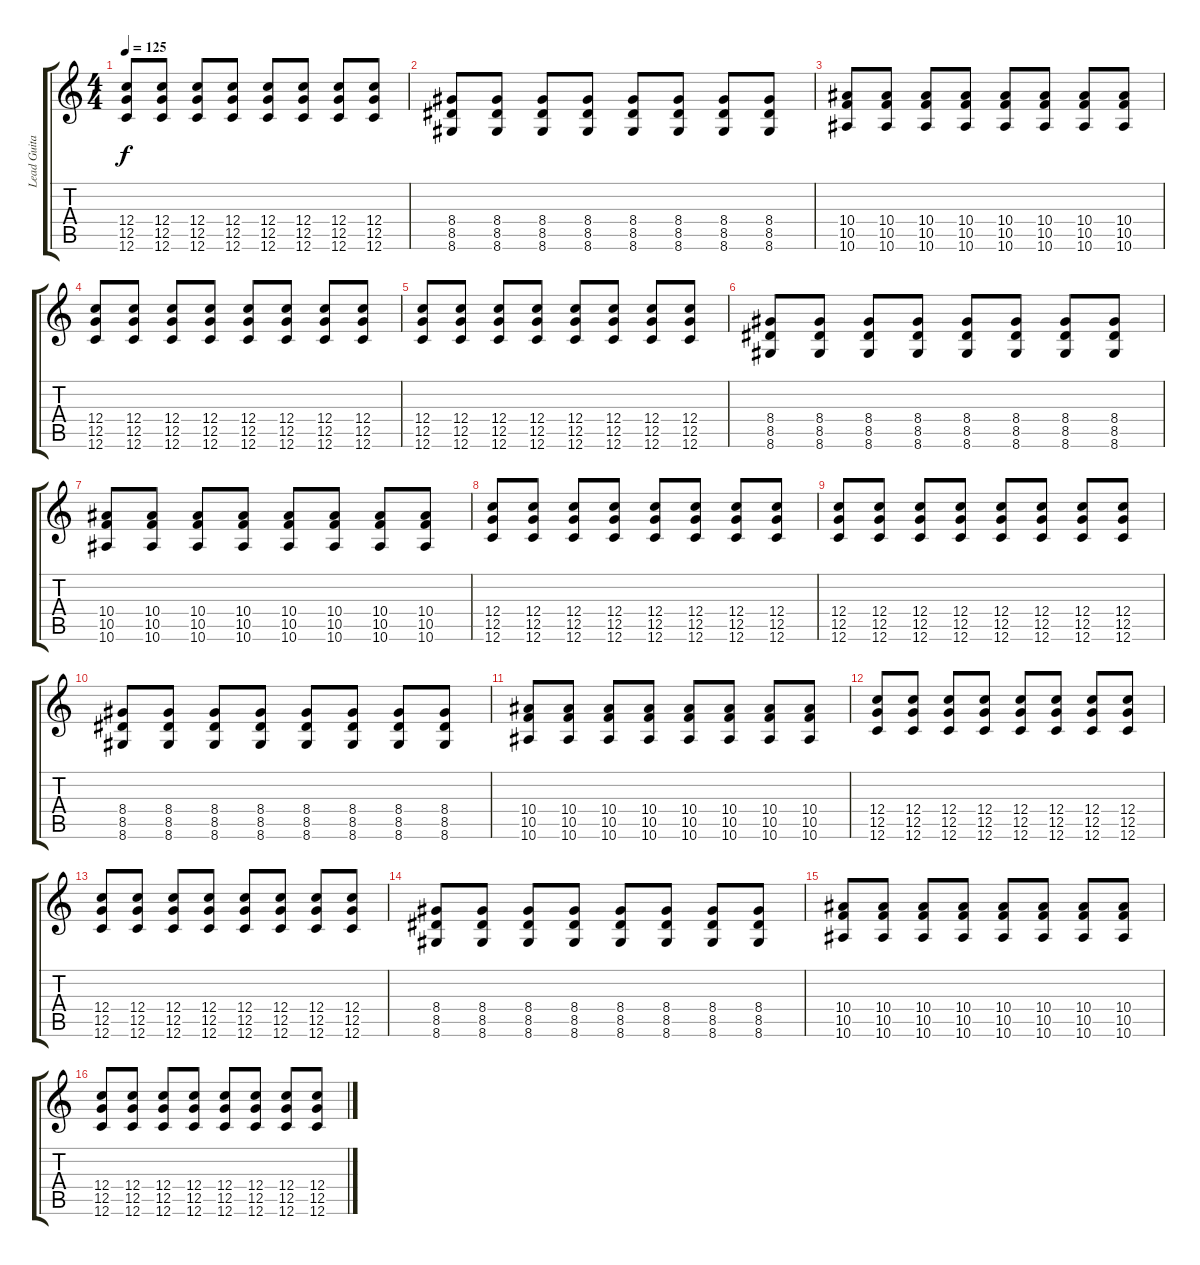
\track ("Lead Guitar - Lee Malia" "Lead Guita") {instrument distortionguitar}
\staff {score tabs}
\tuning (D4 A3 F3 C3 G2 C2) {hide}
\ts (4 4)
\tempo 125
\clef g2
\ks c
(12.4 12.5 12.6).8{dy f} (12.4 12.5 12.6).8 (12.4 12.5 12.6).8 (12.4 12.5 12.6).8 (12.4 12.5 12.6).8 (12.4 12.5 12.6).8 (12.4 12.5 12.6).8 (12.4 12.5 12.6).8 |
(8.4 8.5 8.6).8 (8.4 8.5 8.6).8 (8.4 8.5 8.6).8 (8.4 8.5 8.6).8 (8.4 8.5 8.6).8 (8.4 8.5 8.6).8 (8.4 8.5 8.6).8 (8.4 8.5 8.6).8 |
(10.4 10.5 10.6).8 (10.4 10.5 10.6).8 (10.4 10.5 10.6).8 (10.4 10.5 10.6).8 (10.4 10.5 10.6).8 (10.4 10.5 10.6).8 (10.4 10.5 10.6).8 (10.4 10.5 10.6).8 |
(12.4 12.5 12.6).8 (12.4 12.5 12.6).8 (12.4 12.5 12.6).8 (12.4 12.5 12.6).8 (12.4 12.5 12.6).8 (12.4 12.5 12.6).8 (12.4 12.5 12.6).8 (12.4 12.5 12.6).8 |
(12.4 12.5 12.6).8 (12.4 12.5 12.6).8 (12.4 12.5 12.6).8 (12.4 12.5 12.6).8 (12.4 12.5 12.6).8 (12.4 12.5 12.6).8 (12.4 12.5 12.6).8 (12.4 12.5 12.6).8 |
(8.4 8.5 8.6).8 (8.4 8.5 8.6).8 (8.4 8.5 8.6).8 (8.4 8.5 8.6).8 (8.4 8.5 8.6).8 (8.4 8.5 8.6).8 (8.4 8.5 8.6).8 (8.4 8.5 8.6).8 |
(10.4 10.5 10.6).8 (10.4 10.5 10.6).8 (10.4 10.5 10.6).8 (10.4 10.5 10.6).8 (10.4 10.5 10.6).8 (10.4 10.5 10.6).8 (10.4 10.5 10.6).8 (10.4 10.5 10.6).8 |
(12.4 12.5 12.6).8 (12.4 12.5 12.6).8 (12.4 12.5 12.6).8 (12.4 12.5 12.6).8 (12.4 12.5 12.6).8 (12.4 12.5 12.6).8 (12.4 12.5 12.6).8 (12.4 12.5 12.6).8 |
(12.4 12.5 12.6).8 (12.4 12.5 12.6).8 (12.4 12.5 12.6).8 (12.4 12.5 12.6).8 (12.4 12.5 12.6).8 (12.4 12.5 12.6).8 (12.4 12.5 12.6).8 (12.4 12.5 12.6).8 |
(8.4 8.5 8.6).8 (8.4 8.5 8.6).8 (8.4 8.5 8.6).8 (8.4 8.5 8.6).8 (8.4 8.5 8.6).8 (8.4 8.5 8.6).8 (8.4 8.5 8.6).8 (8.4 8.5 8.6).8 |
(10.4 10.5 10.6).8 (10.4 10.5 10.6).8 (10.4 10.5 10.6).8 (10.4 10.5 10.6).8 (10.4 10.5 10.6).8 (10.4 10.5 10.6).8 (10.4 10.5 10.6).8 (10.4 10.5 10.6).8 |
(12.4 12.5 12.6).8 (12.4 12.5 12.6).8 (12.4 12.5 12.6).8 (12.4 12.5 12.6).8 (12.4 12.5 12.6).8 (12.4 12.5 12.6).8 (12.4 12.5 12.6).8 (12.4 12.5 12.6).8 |
(12.4 12.5 12.6).8 (12.4 12.5 12.6).8 (12.4 12.5 12.6).8 (12.4 12.5 12.6).8 (12.4 12.5 12.6).8 (12.4 12.5 12.6).8 (12.4 12.5 12.6).8 (12.4 12.5 12.6).8 |
(8.4 8.5 8.6).8 (8.4 8.5 8.6).8 (8.4 8.5 8.6).8 (8.4 8.5 8.6).8 (8.4 8.5 8.6).8 (8.4 8.5 8.6).8 (8.4 8.5 8.6).8 (8.4 8.5 8.6).8 |
(10.4 10.5 10.6).8 (10.4 10.5 10.6).8 (10.4 10.5 10.6).8 (10.4 10.5 10.6).8 (10.4 10.5 10.6).8 (10.4 10.5 10.6).8 (10.4 10.5 10.6).8 (10.4 10.5 10.6).8 |
(12.4 12.5 12.6).8 (12.4 12.5 12.6).8 (12.4 12.5 12.6).8 (12.4 12.5 12.6).8 (12.4 12.5 12.6).8 (12.4 12.5 12.6).8 (12.4 12.5 12.6).8 (12.4 12.5 12.6).8
